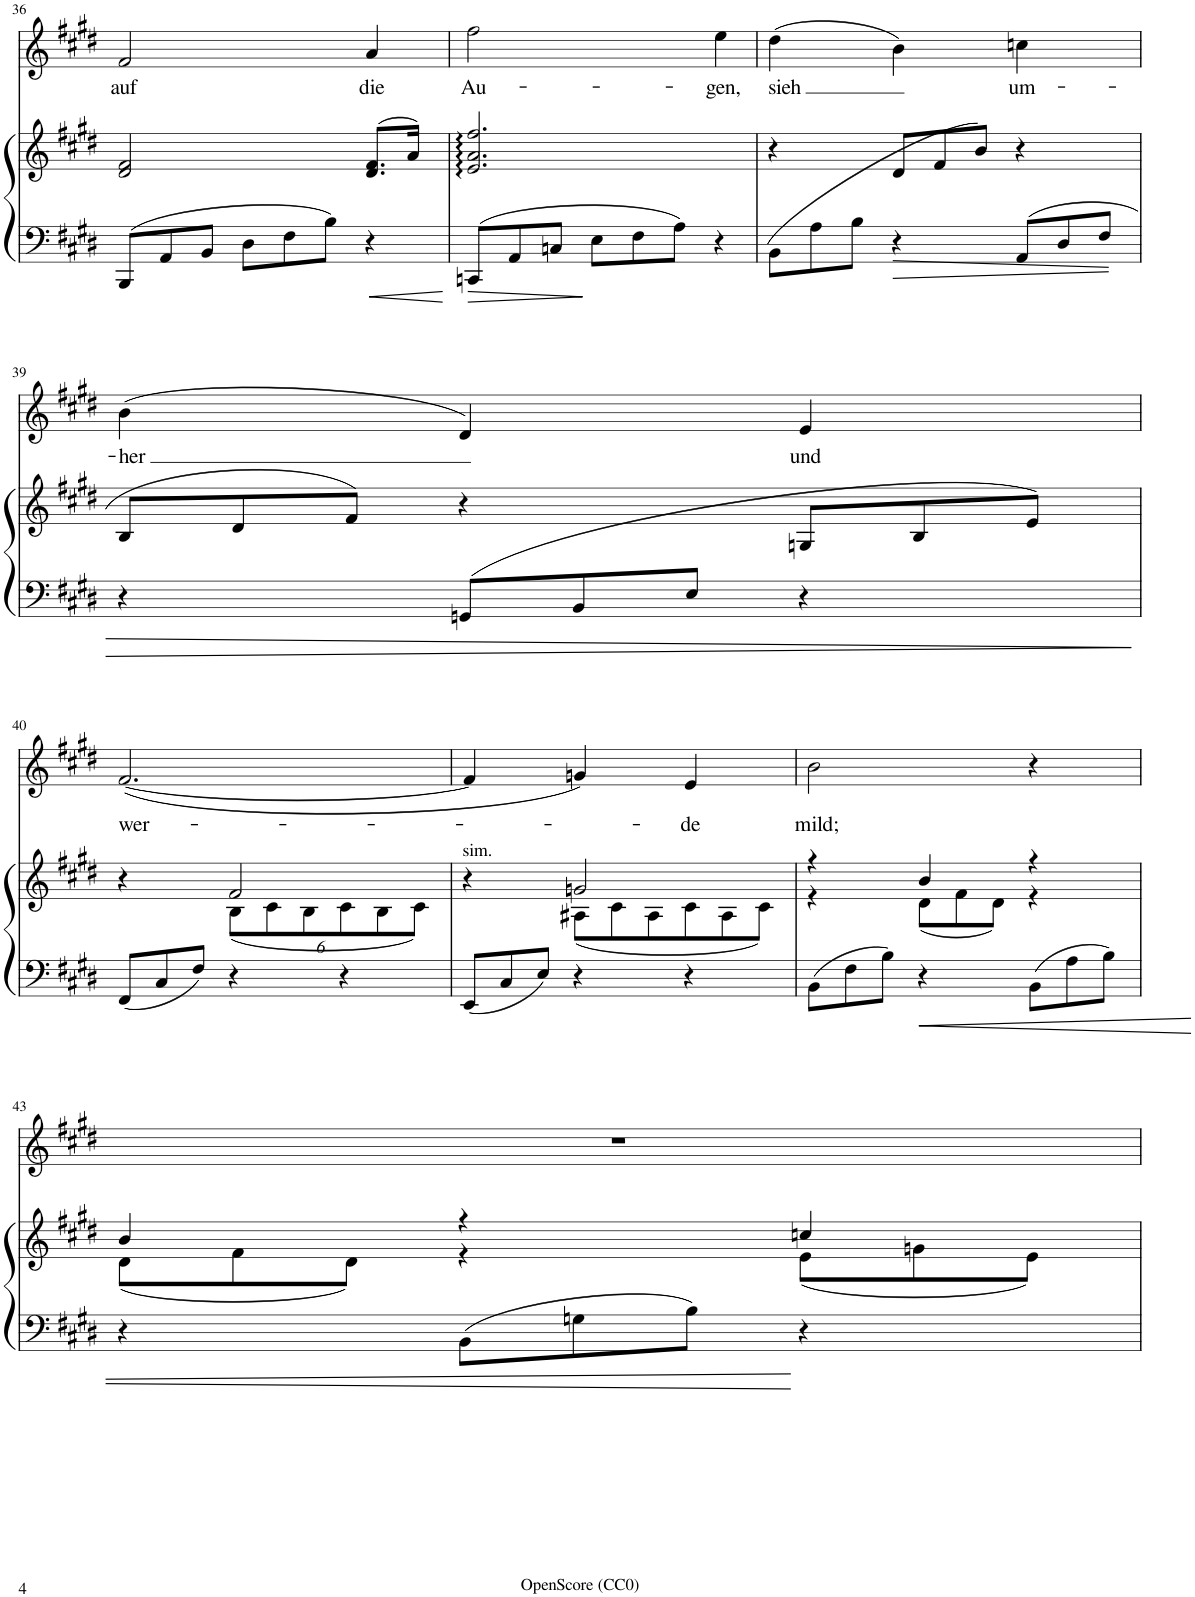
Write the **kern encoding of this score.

**kern	**kern	**kern	**text
*part2	*part2	*part1	*part1
*staff3	*staff2	*staff1	*staff1
*I"Pianoforte	*	*I"Singstimme Voice	*
*I'Pno	*	*	*
!!LO:PB:g=z
*clefF4	*clefG2	*clefG2	*
*k[f#c#g#d#]	*k[f#c#g#d#]	*k[f#c#g#d#]	*
*M3/4	*M3/4	*M3/4	*
*Xbrackettup	*	*	*
=36	=36	=36	=36
!	!	!	!LO:LY:b
12BBB/L	2d#/ 2f#/	2f#/	auf
12AA/	.	.	.
12BB/J	.	.	.
12D#\L	.	.	.
12F#\	.	.	.
12B\J	.	.	.
!	!	!	!LO:LY:b
4r	(>8.d#/ 8.f#/L	4a/	die
.	16a/Jk)	.	.
=37	=37	=37	=37
!	!	!	!LO:LY:b
12CCn/L	2.e/: 2.a/: 2.ff#/:	2ff#\	Au-
12AA/	.	.	.
12Cn/J	.	.	.
12E\L	.	.	.
12F#\	.	.	.
12A\J	.	.	.
!	!	!	!LO:LY:b
4r	.	4ee\	-gen,
=38	=38	=38	=38
!	!	!	!LO:LY:b
(>12BB\L	4r	(4dd#\	sieh
12A\	.	.	.
12B\J	.	.	.
*	*Xbrackettup	*	*
4r	12d#/L	4b\)	.
.	12f#/	.	.
.	(12b/J	.	.
!	!	!	!LO:LY:b
12AA/L	4r	4ccn\	um-
12D#/	.	.	.
12F#/J	.	.	.
!!LO:LB:g=z
=39	=39	=39	=39
!	!	!	!LO:LY:b
4r	12B/L	(4b\	-her
.	12d#/	.	.
.	12f#/J)	.	.
(>12GGn/L	4r	4d#/)	.
12BB/	.	.	.
12E/J	.	.	.
!	!	!	!LO:LY:b
4r	12Gn/L	4e/	und
.	12B/	.	.
.	(12e/J	.	.
!!LO:LB:g=z
=40	=40	=40	=40
*	*^	*	*
!	!	!	!	!LO:LY:b
12FF#/L	4r	4ryy	(<[2.f#/	wer-
12C#/	.	.	.	.
12F#/J	.	.	.	.
4r	2f#/	12B\L	.	.
.	.	12c#\	.	.
.	.	12B\	.	.
4r	.	12c#\	.	.
.	.	12B\	.	.
.	.	12c#\J)	.	.
=41	=41	=41	=41	=41
!	!LO:TX:a:t=sim.	!	!	!
12EE/L	4r	4ryy	4f#/]	.
12C#/	.	.	.	.
12E/J	.	.	.	.
4r	2gn/	(12A#X\L	4gn/)	.
.	.	12c#\	.	.
.	.	12A#\	.	.
!	!	!	!	!LO:LY:b
4r	.	12c#\	4e/	-de
.	.	12A#\	.	.
.	.	12c#\J)	.	.
=42	=42	=42	=42	=42
!	!	!	!	!LO:LY:b
12BB\L	4r	4r	2b\	mild;
12F#\	.	.	.	.
12B\J	.	.	.	.
4r	4b/	(12d#\L	.	.
.	.	12f#\	.	.
.	.	12d#\J)	.	.
12BB\L	4r	4r	4r	.
12A\	.	.	.	.
12B\J	.	.	.	.
!!LO:LB:g=z
=43	=43	=43	=43	=43
4r	4b/	(12d#\L	2.r	.
.	.	12f#\	.	.
.	.	12d#\J)	.	.
12BB\L	4r	4r	.	.
12Gn\	.	.	.	.
12B\J	.	.	.	.
4r	4ccn/	(12e\L	.	.
.	.	12gn\	.	.
.	.	12e\J)	.	.
*	*v	*v	*	*
=	=	=	=
*-	*-	*-	*-
